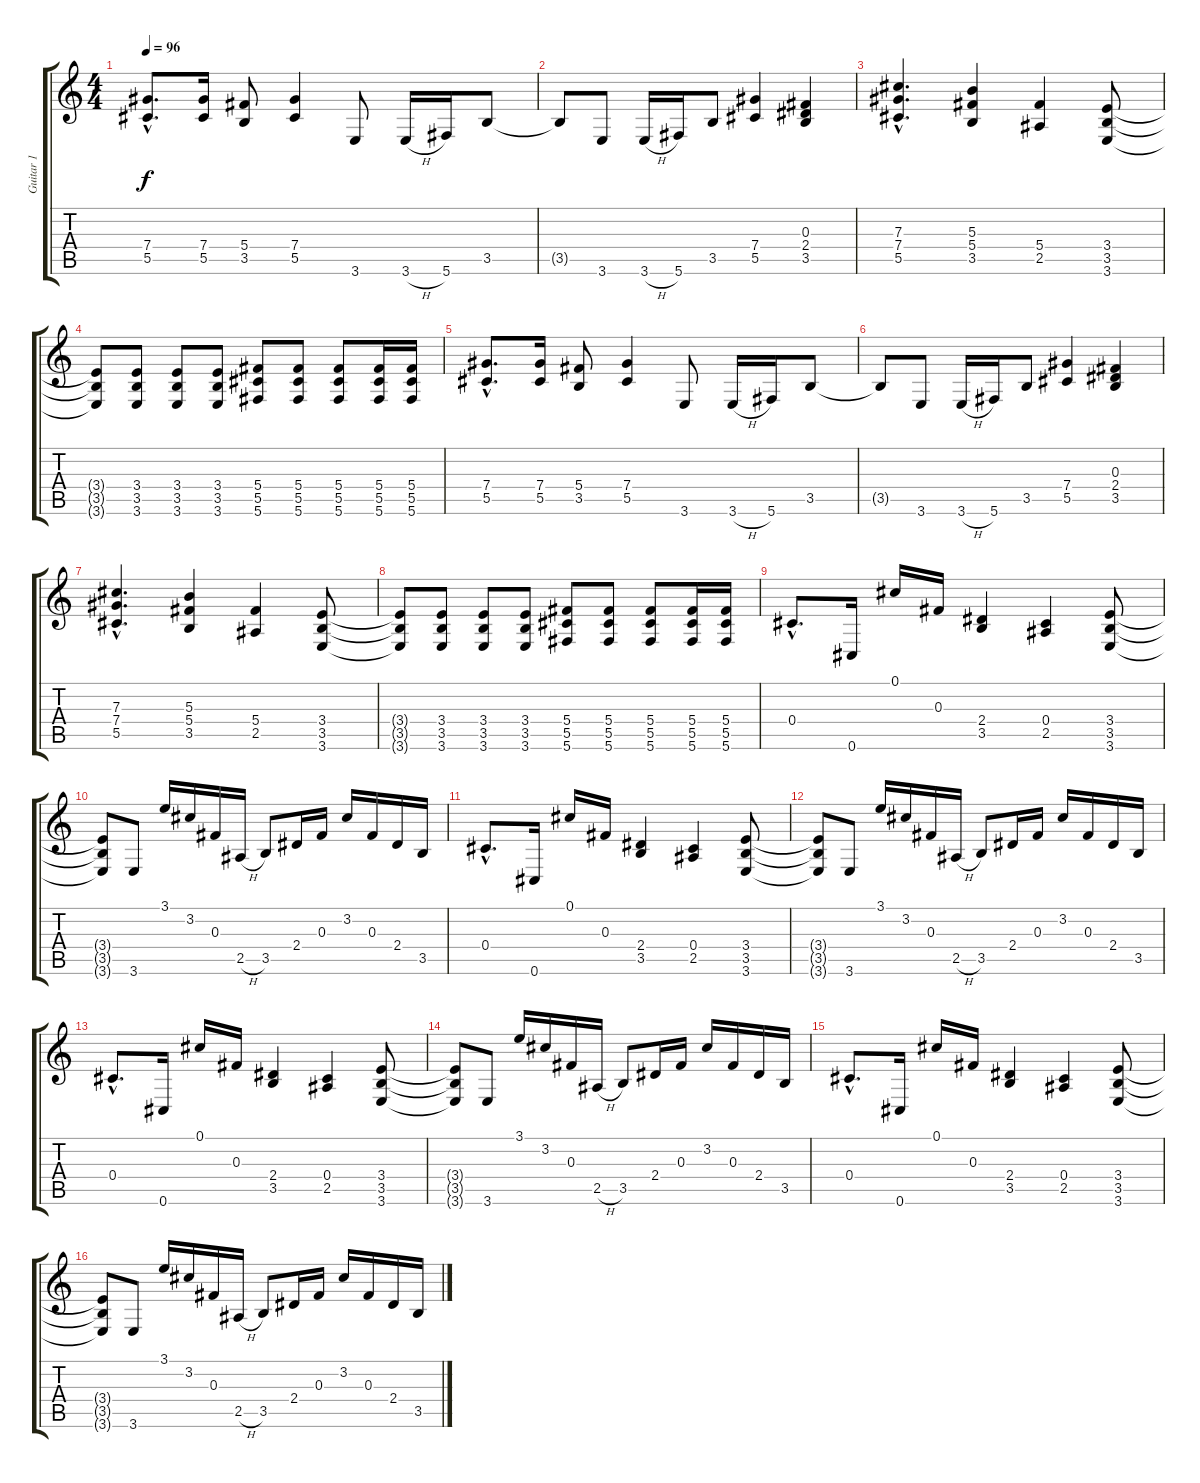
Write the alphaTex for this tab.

\track ("Guitar 1" "Guitar 1") {instrument acousticguitarsteel}
\staff {score tabs}
\tuning (Db4 Bb3 Gb3 Db3 Ab2 Db2) {hide}
\ts (4 4)
\tempo 96
\clef g2
\ks c
(7.4{hac} 5.5{hac}).8{d dy f} (7.4 5.5).16 (5.4 3.5).8 (7.4 5.5).4 3.6.8 3.6{h}.16 5.6.16 3.5.8 |
3.5{t}.8 3.6.8 3.6{h}.16 5.6.16 3.5.8 (7.4 5.5).4 (0.3 2.4 3.5).4 |
(7.3{hac} 7.4{hac} 5.5{hac}).4{d} (5.3 5.4 3.5).4 (5.4 2.5).4 (3.4 3.5 3.6).8 |
(3.4{t} 3.5{t} 3.6{t}).8 (3.4 3.5 3.6).8 (3.4 3.5 3.6).8 (3.4 3.5 3.6).8 (5.4 5.5 5.6).8 (5.4 5.5 5.6).8 (5.4 5.5 5.6).8 (5.4 5.5 5.6).16 (5.4 5.5 5.6).16 |
(7.4{hac} 5.5{hac}).8{d} (7.4 5.5).16 (5.4 3.5).8 (7.4 5.5).4 3.6.8 3.6{h}.16 5.6.16 3.5.8 |
3.5{t}.8 3.6.8 3.6{h}.16 5.6.16 3.5.8 (7.4 5.5).4 (0.3 2.4 3.5).4 |
(7.3{hac} 7.4{hac} 5.5{hac}).4{d} (5.3 5.4 3.5).4 (5.4 2.5).4 (3.4 3.5 3.6).8 |
(3.4{t} 3.5{t} 3.6{t}).8 (3.4 3.5 3.6).8 (3.4 3.5 3.6).8 (3.4 3.5 3.6).8 (5.4 5.5 5.6).8 (5.4 5.5 5.6).8 (5.4 5.5 5.6).8 (5.4 5.5 5.6).16 (5.4 5.5 5.6).16 |
0.4{hac}.8{d} 0.6.16 0.1.16 0.3.16 (2.4 3.5).4 (0.4 2.5).4 (3.4 3.5 3.6).8 |
(3.4{t} 3.5{t} 3.6{t}).8 3.6.8 3.1.16 3.2.16 0.3.16 2.5{h}.16 3.5.8 2.4.16 0.3.16 3.2.16 0.3.16 2.4.16 3.5.16 |
0.4{hac}.8{d} 0.6.16 0.1.16 0.3.16 (2.4 3.5).4 (0.4 2.5).4 (3.4 3.5 3.6).8 |
(3.4{t} 3.5{t} 3.6{t}).8 3.6.8 3.1.16 3.2.16 0.3.16 2.5{h}.16 3.5.8 2.4.16 0.3.16 3.2.16 0.3.16 2.4.16 3.5.16 |
0.4{hac}.8{d} 0.6.16 0.1.16 0.3.16 (2.4 3.5).4 (0.4 2.5).4 (3.4 3.5 3.6).8 |
(3.4{t} 3.5{t} 3.6{t}).8 3.6.8 3.1.16 3.2.16 0.3.16 2.5{h}.16 3.5.8 2.4.16 0.3.16 3.2.16 0.3.16 2.4.16 3.5.16 |
0.4{hac}.8{d} 0.6.16 0.1.16 0.3.16 (2.4 3.5).4 (0.4 2.5).4 (3.4 3.5 3.6).8 |
(3.4{t} 3.5{t} 3.6{t}).8 3.6.8 3.1.16 3.2.16 0.3.16 2.5{h}.16 3.5.8 2.4.16 0.3.16 3.2.16 0.3.16 2.4.16 3.5.16
